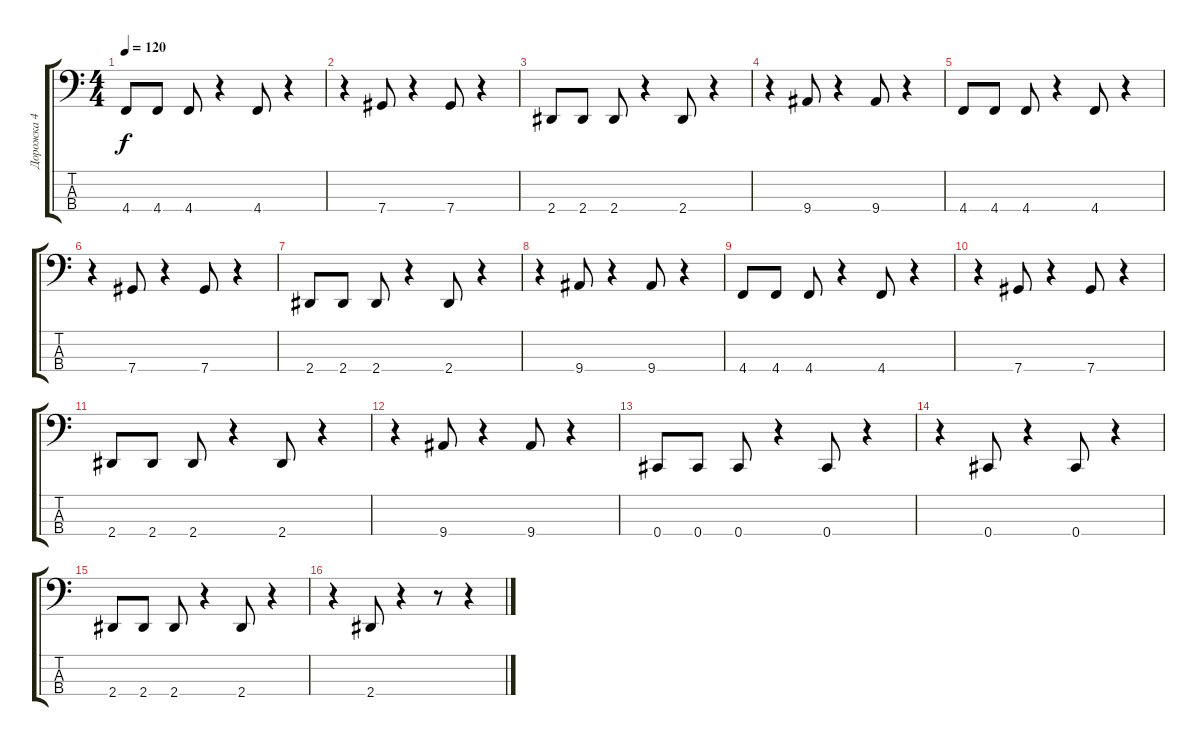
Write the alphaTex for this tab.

\track ("Дорожка 4" "Дорожка 4") {instrument electricbassfinger}
\staff {score tabs}
\tuning (Gb2 Db2 Ab1 Db1) {hide}
\ts (4 4)
\tempo 120
\clef f4
\ks c
4.4.8{dy f} 4.4.8 4.4.8 r.4 4.4.8 r.4 |
r.4 7.4.8 r.4 7.4.8 r.4 |
2.4.8 2.4.8 2.4.8 r.4 2.4.8 r.4 |
r.4 9.4.8 r.4 9.4.8 r.4 |
4.4.8 4.4.8 4.4.8 r.4 4.4.8 r.4 |
r.4 7.4.8 r.4 7.4.8 r.4 |
2.4.8 2.4.8 2.4.8 r.4 2.4.8 r.4 |
r.4 9.4.8 r.4 9.4.8 r.4 |
4.4.8 4.4.8 4.4.8 r.4 4.4.8 r.4 |
r.4 7.4.8 r.4 7.4.8 r.4 |
2.4.8 2.4.8 2.4.8 r.4 2.4.8 r.4 |
r.4 9.4.8 r.4 9.4.8 r.4 |
0.4.8 0.4.8 0.4.8 r.4 0.4.8 r.4 |
r.4 0.4.8 r.4 0.4.8 r.4 |
2.4.8 2.4.8 2.4.8 r.4 2.4.8 r.4 |
r.4 2.4.8 r.4 r.8 r.4
